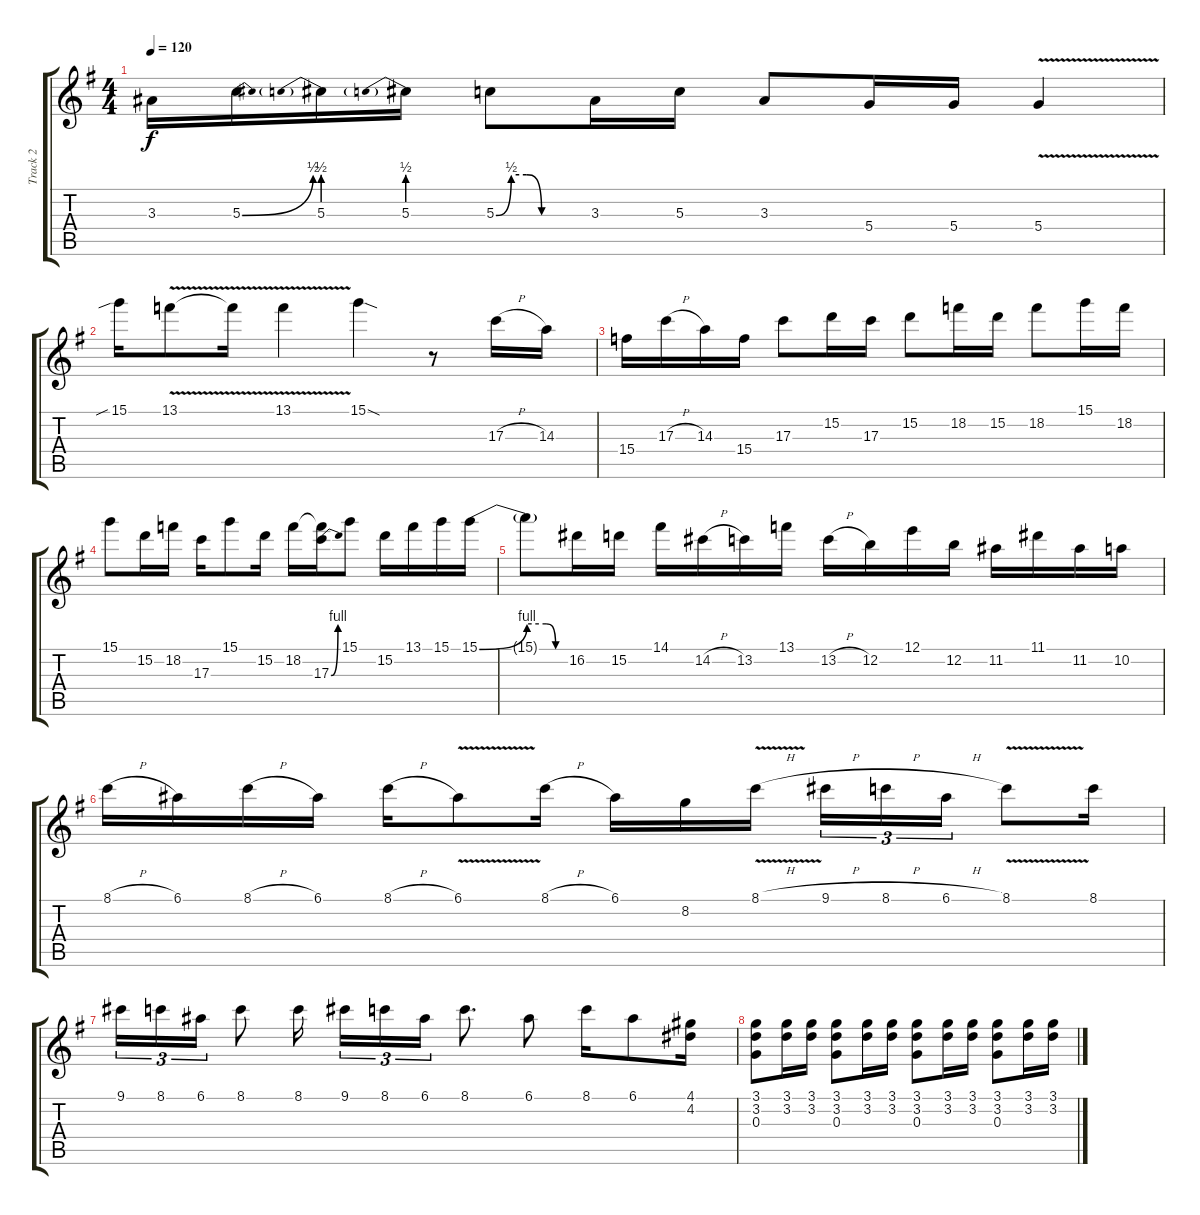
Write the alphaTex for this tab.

\track ("Track 2" "Track 2") {instrument overdrivenguitar}
\staff {score tabs}
\tuning (E4 B3 G3 D3 A2 E2) {hide}
\ts (4 4)
\tempo 120
\clef g2
\ks g
3.3.16{dy f} 5.3{be (bend 0 0 60 2)}.16 5.3{be (prebend 0 2 60 2)}.16 5.3{be (prebend 0 2 60 2)}.16 5.3{be (custom 0 0 10 2 20 2 30 0 60 0)}.8 3.3.16 5.3.16 3.3.8 5.4.16 5.4.16 5.4{v}.4 |
15.1{sib}.16 13.1{v}.8 13.1{t}.16 13.1{v}.4 15.1{sod}.4 r.8 17.3{h}.16 14.3.16 |
15.4.16 17.3{h}.16 14.3.16 15.4.16 17.3.8 15.2.16 17.3.16 15.2.8 18.2.16 15.2.16 18.2.8 15.1.16 18.2.16 |
15.1.8 15.2.16 18.2.16 17.3.16 15.1.8 15.2.16 18.2.16 (18.2{t} 17.3{be (bend 0 0 60 4)}).16 15.1.8 15.2.16 13.1.16 15.1.16 15.1{be (bend 0 0 60 4)}.16 |
15.1{be (custom 0 4 30 4 45 0 60 0) t}.8 16.2.16 15.2.16 14.1.16 14.2{h}.16 13.2.16 13.1.16 13.2{h}.16 12.2.16 12.1.16 12.2.16 11.2.16 11.1.16 11.2.16 10.2.16 |
8.1{h}.16 6.1.16 8.1{h}.16 6.1.16 8.1{h}.16 6.1{v}.8 8.1{h}.16 6.1.16 8.2.16 8.1{v h}.16{beam splitsecondary} 9.1{h}.16{tu (3 2)} 8.1{h}.16{tu (3 2)} 6.1{h}.16{tu (3 2)} 8.1{v}.8 8.1.16 |
9.1.16{tu (3 2)} 8.1.16{tu (3 2)} 6.1.16{tu (3 2)} 8.1.8 8.1.16{beam splitsecondary} 9.1.16{tu (3 2)} 8.1.16{tu (3 2)} 6.1.16{tu (3 2)} 8.1.8{d} 6.1.8 8.1.16 6.1.8 (4.1 4.2).16 |
(3.1 3.2 0.3).8 (3.1 3.2).16 (3.1 3.2).16 (3.1 3.2 0.3).8 (3.1 3.2).16 (3.1 3.2).16 (3.1 3.2 0.3).8 (3.1 3.2).16 (3.1 3.2).16 (3.1 3.2 0.3).8 (3.1 3.2).16 (3.1 3.2).16
